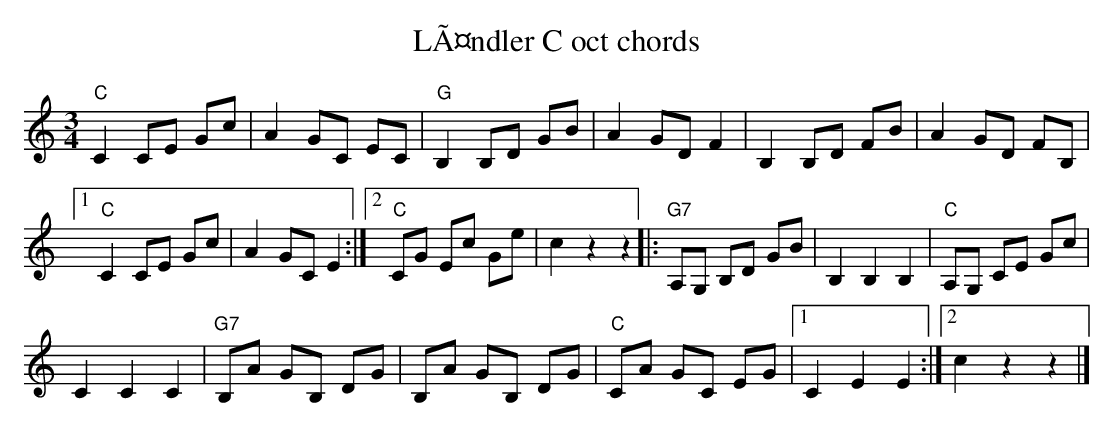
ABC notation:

X:1
T:LÃ¤ndler C oct chords
M:3/4
L:1/8
K:Cmaj%%MIDI gchordon
"C"C2 CE Gc | A2 GC EC | "G"B,2 B,D GB | A2 GD F2 | B,2 B,D FB | A2 GD FB, |1
"C"C2 CE Gc | A2 GC E2 :|2 "C"CG Ec Ge | c2 z2z2 |: "G7"A,G, B,D GB | B,2B,2B,2 | "C"A,G, CE Gc |
C2C2C2 | "G7"B,A GB, DG | B,A GB, DG | "C"CA GC EG |1 C2E2E2 :|2 c2 z2z2 |]
